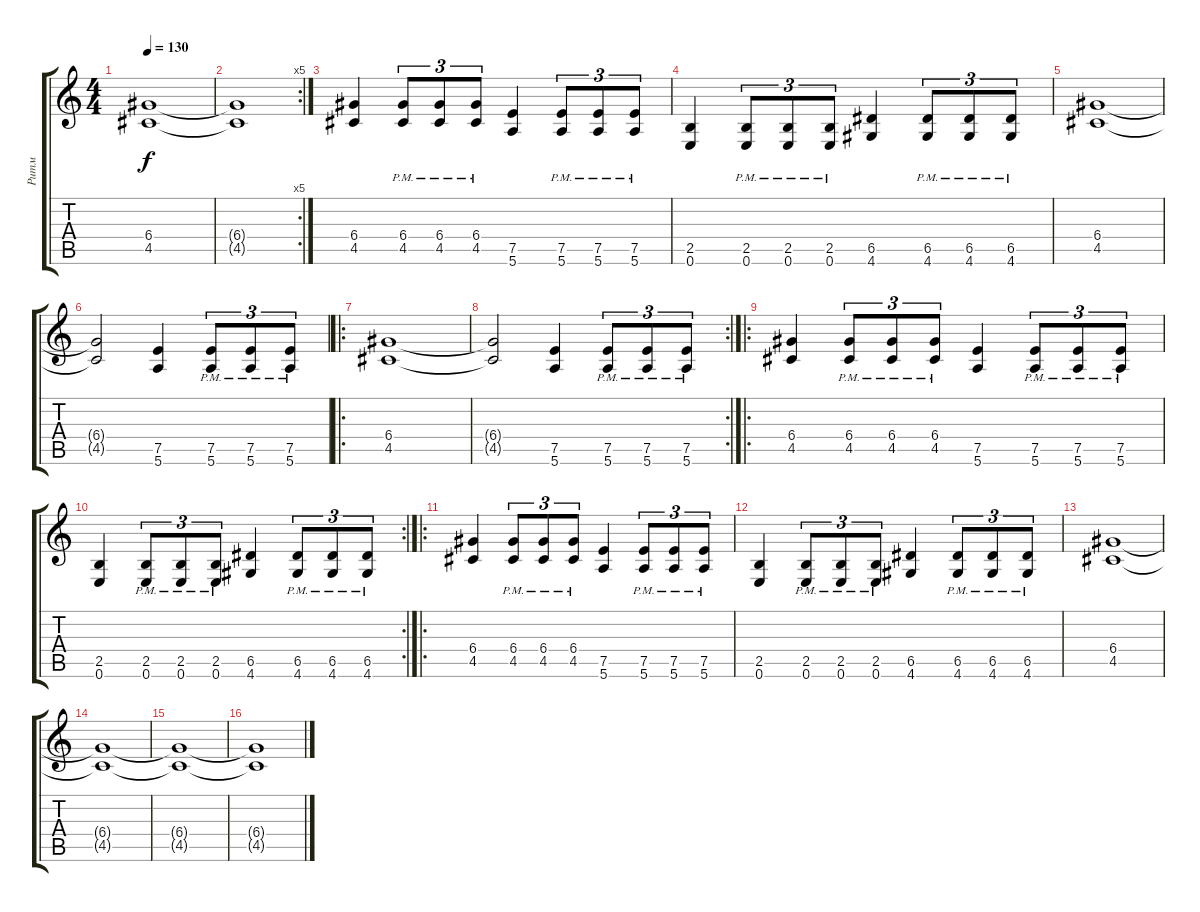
\track ("Ритм" "Ритм") {instrument overdrivenguitar}
\staff {score tabs}
\tuning (E4 B3 G3 D3 A2 E2) {hide}
\ts (4 4)
\tempo 130
\clef g2
\ks c
(6.4 4.5).1{dy f} |
\rc 5
(6.4{t} 4.5{t}).1 |
(6.4 4.5).4 (6.4{pm} 4.5{pm}).8{tu (3 2)} (6.4{pm} 4.5{pm}).8{tu (3 2)} (6.4{pm} 4.5{pm}).8{tu (3 2)} (7.5 5.6).4 (7.5{pm} 5.6{pm}).8{tu (3 2)} (7.5{pm} 5.6{pm}).8{tu (3 2)} (7.5{pm} 5.6{pm}).8{tu (3 2)} |
(2.5 0.6).4 (2.5{pm} 0.6).8{tu (3 2)} (2.5{pm} 0.6).8{tu (3 2)} (2.5{pm} 0.6).8{tu (3 2)} (6.5 4.6).4 (6.5{pm} 4.6{pm}).8{tu (3 2)} (6.5{pm} 4.6{pm}).8{tu (3 2)} (6.5{pm} 4.6{pm}).8{tu (3 2)} |
(6.4 4.5).1 |
(6.4{t} 4.5{t}).2 (7.5 5.6).4 (7.5{pm} 5.6{pm}).8{tu (3 2)} (7.5{pm} 5.6{pm}).8{tu (3 2)} (7.5{pm} 5.6{pm}).8{tu (3 2)} |
\ro
(6.4 4.5).1 |
\rc 2
(6.4{t} 4.5{t}).2 (7.5 5.6).4 (7.5{pm} 5.6{pm}).8{tu (3 2)} (7.5{pm} 5.6{pm}).8{tu (3 2)} (7.5{pm} 5.6{pm}).8{tu (3 2)} |
\ro
(6.4 4.5).4 (6.4{pm} 4.5{pm}).8{tu (3 2)} (6.4{pm} 4.5{pm}).8{tu (3 2)} (6.4{pm} 4.5{pm}).8{tu (3 2)} (7.5 5.6).4 (7.5{pm} 5.6{pm}).8{tu (3 2)} (7.5{pm} 5.6{pm}).8{tu (3 2)} (7.5{pm} 5.6{pm}).8{tu (3 2)} |
\rc 2
(2.5 0.6).4 (2.5{pm} 0.6).8{tu (3 2)} (2.5{pm} 0.6).8{tu (3 2)} (2.5{pm} 0.6).8{tu (3 2)} (6.5 4.6).4 (6.5{pm} 4.6{pm}).8{tu (3 2)} (6.5{pm} 4.6{pm}).8{tu (3 2)} (6.5{pm} 4.6{pm}).8{tu (3 2)} |
\ro
(6.4 4.5).4 (6.4{pm} 4.5{pm}).8{tu (3 2)} (6.4{pm} 4.5{pm}).8{tu (3 2)} (6.4{pm} 4.5{pm}).8{tu (3 2)} (7.5 5.6).4 (7.5{pm} 5.6{pm}).8{tu (3 2)} (7.5{pm} 5.6{pm}).8{tu (3 2)} (7.5{pm} 5.6{pm}).8{tu (3 2)} |
(2.5 0.6).4 (2.5{pm} 0.6{pm}).8{tu (3 2)} (2.5{pm} 0.6{pm}).8{tu (3 2)} (2.5{pm} 0.6{pm}).8{tu (3 2)} (6.5 4.6).4 (6.5{pm} 4.6{pm}).8{tu (3 2)} (6.5{pm} 4.6{pm}).8{tu (3 2)} (6.5 4.6{pm}).8{tu (3 2)} |
(6.4 4.5).1 |
(6.4{t} 4.5{t}).1 |
(6.4{t} 4.5{t}).1 |
(6.4{t} 4.5{t}).1
